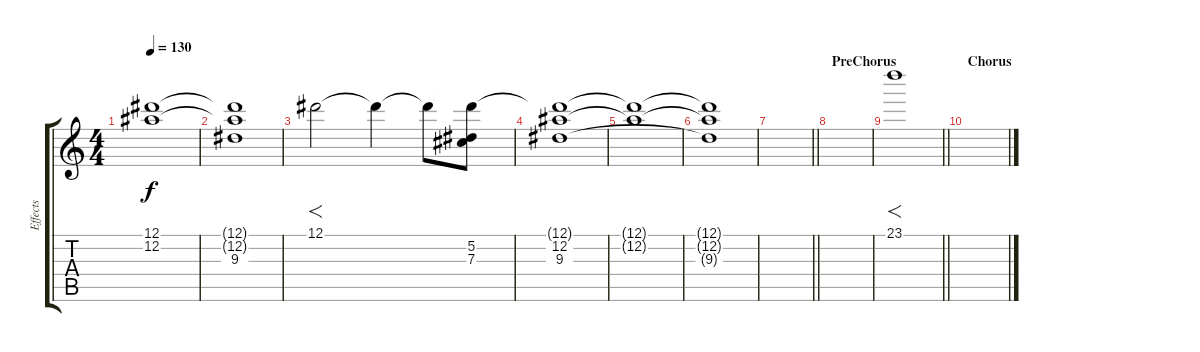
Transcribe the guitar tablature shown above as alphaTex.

\track ("Effects" "Effects") {instrument distortionguitar}
\staff {score tabs}
\tuning (Eb4 Bb3 Gb3 Db3 Ab2 Db2) {hide}
\ts (4 4)
\tempo 130
\clef g2
\ks c
(12.1{t} 12.2{t}).1{dy f} |
(12.1{t} 12.2{t} 9.3{t}).1 |
12.1.2{f} 12.1{t}.4 12.1{t}.8 (12.1{t} 5.2 7.3).8 |
(12.1{t} 12.2 9.3).1 |
(12.1{t} 12.2{t}).1 |
(12.1{t} 12.2{t} 9.3{t}).1 |
\barLineRight lightlight
|
\section ("" "PreChorus")
|
\barLineRight lightlight
23.1.1{f} |
\section ("" "Chorus")
